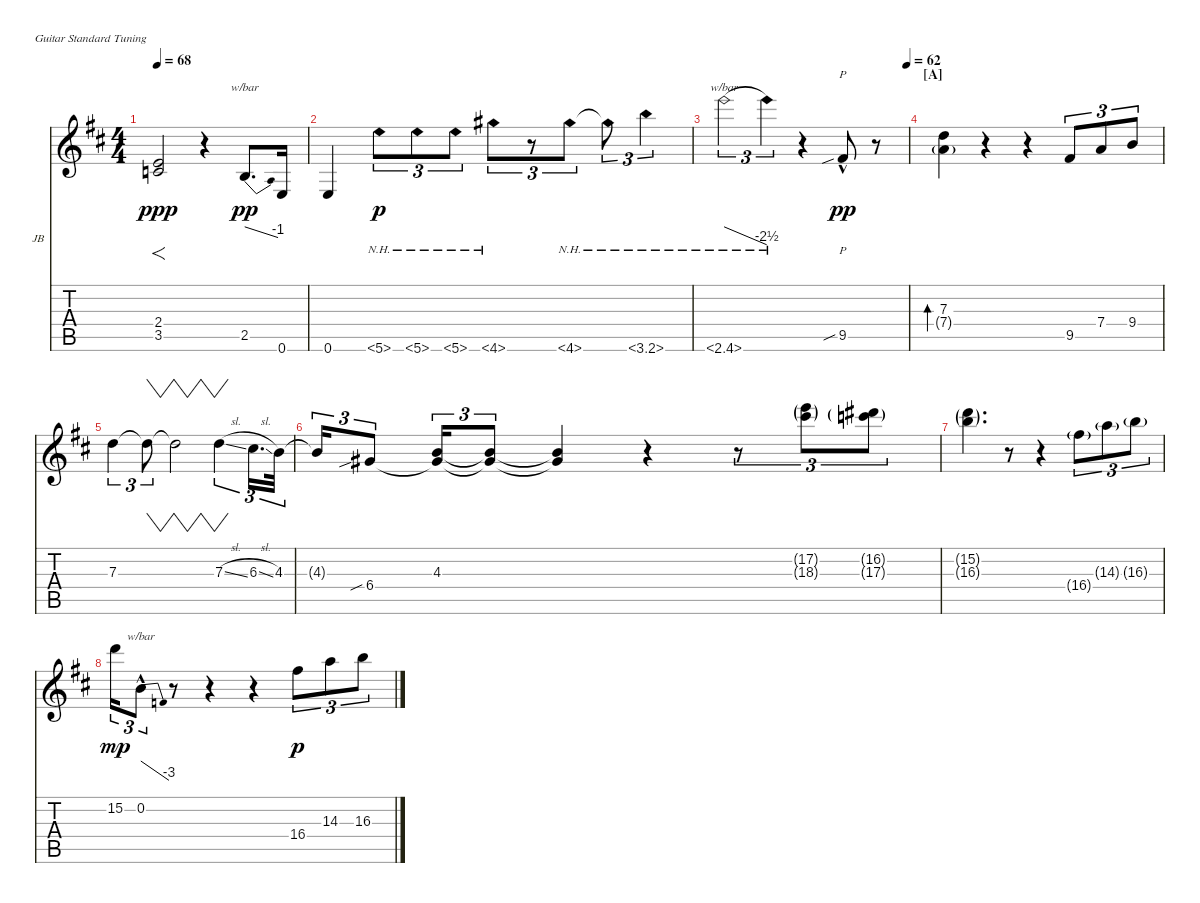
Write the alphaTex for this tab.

\defaultSystemsLayout 4
\bracketExtendMode nobrackets
\firstSystemTrackNameOrientation horizontal
\otherSystemsTrackNameOrientation horizontal
\track ("Jeff Beck" "JB") {instrument overdrivenguitar}
\staff {score tabs}
\tuning (E4 B3 G3 D3 A2 E2)
\ts (4 4)
\tempo 68
\clef g2
\ks bminor
(3.5 2.4).2{f dy ppp} r.4 2.5.8{d tbe (dive default 0 0 45 -4) dy pp} 0.6.16 |
0.6.4 5.6{nh}.8{tu (3 2) dy p} 5.6{nh}.8{tu (3 2)} 5.6{nh}.8{tu (3 2)} 4.6{nh}.8{tu (3 2)} r.8{tu (3 2)} 4.6{nh}.8{tu (3 2)} 4.6{nh t}.8{tu (3 2)} 3.6{nh}.4{tu (3 2)} |
\tempo (62 0.994681)
2.6{nh}.2{tu (3 2) tbe (dive default 10.2 0 52.8 -10)} 2.6{nh t}.4{tu (3 2)} r.4 9.5{sib hac}.8{p dy pp} r.8 |
\section ("A" "")
(7.4{g} 7.3).4{bd 62} r.4 r.4 9.5.8{tu (3 2)} 7.4.8{tu (3 2)} 9.4.8{tu (3 2)} |
7.3.4{tu (3 2)} 7.3{t}.8{vw tu (3 2)} 7.3{t}.2{vw} 7.3{sl}.4{vw tu (3 2)} 6.3{sl}.16{d tu (3 2)} 4.3.32{tu (3 2)} |
4.3{t}.16{tu (3 2)} 6.4{sib}.8{tu (3 2)} (4.3 6.4{t}).16{tu (3 2)} (4.3{t} 6.4{t}).8{tu (3 2)} (4.3{t} 6.4{t}).4 r.4 r.8{tu (3 2)} (17.2{g} 18.3{g}).8{tu (3 2)} (16.2{g} 17.3{g}).8{tu (3 2)} |
(15.2{g} 16.3{g}).4{d} r.8 r.4 16.4{g}.8{tu (3 2)} 14.3{g}.8{tu (3 2)} 16.3{g}.8{tu (3 2)} |
\scale
0.323892 15.2.16{tu (3 2) dy mp} 0.2{hac}.8{tu (3 2) tbe (dive default 35.4 0 60 -12)} r.8 r.4 r.4 16.4.8{tu (3 2) dy p} 14.3.8{tu (3 2)} 16.3.8{tu (3 2)}
